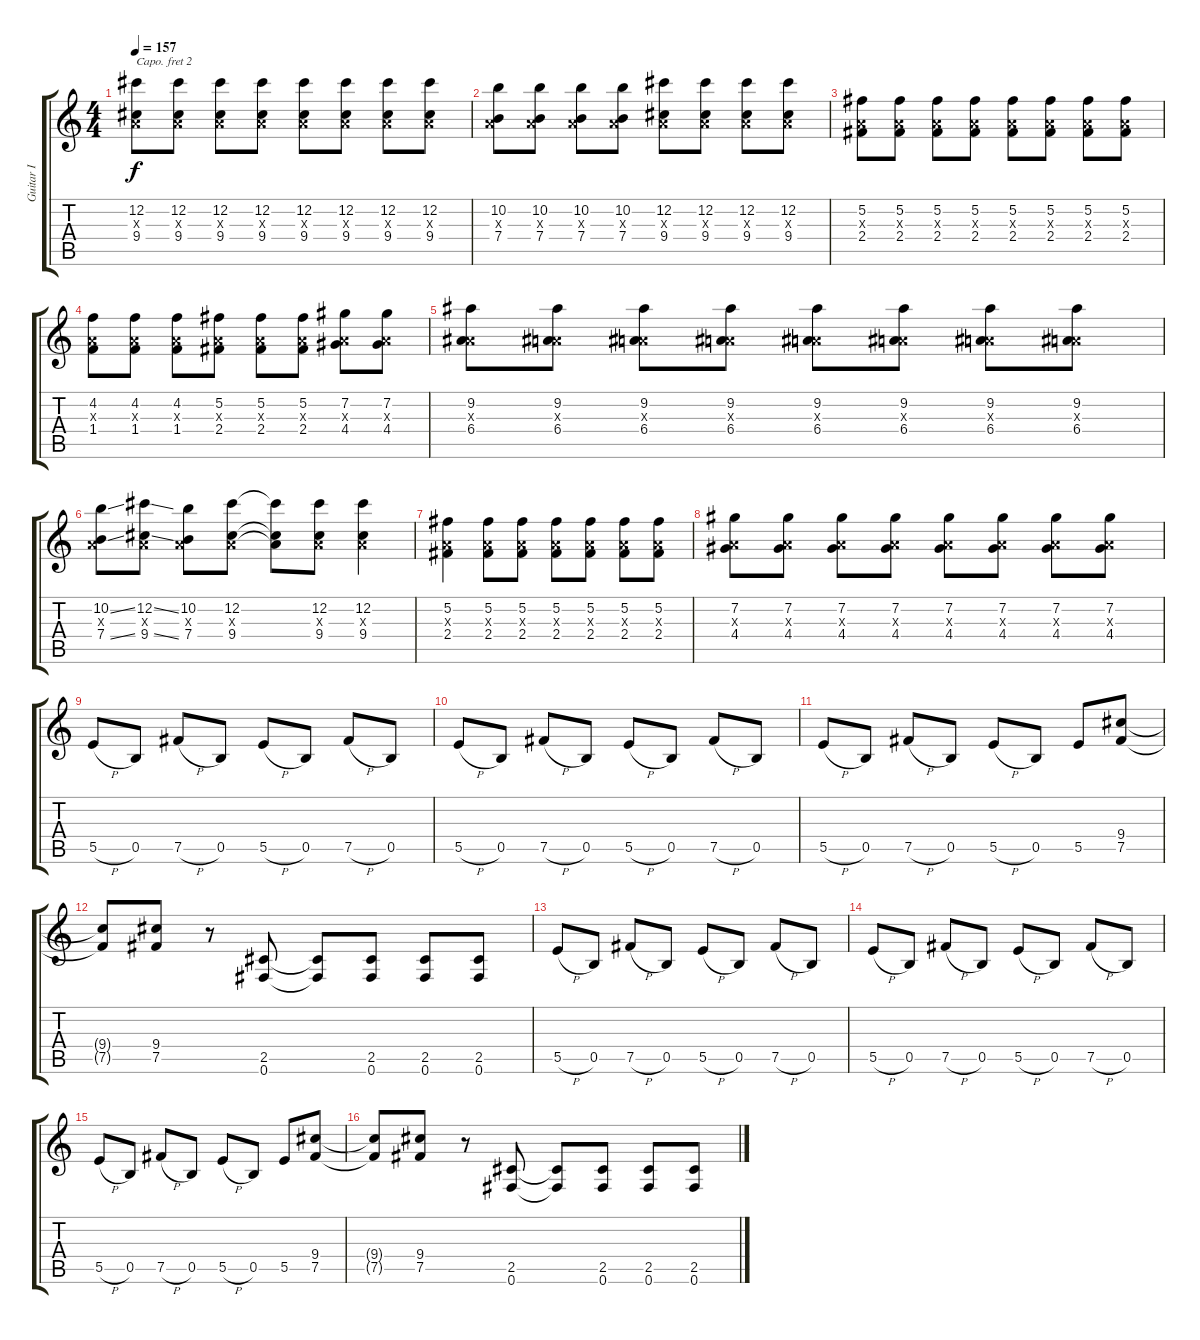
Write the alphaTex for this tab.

\track ("Guitar I" "Guitar I") {instrument electricguitarjazz}
\staff {score tabs}
\capo 2
\tuning (E4 B3 G3 D3 A2 E2) {hide}
\ts (4 4)
\tempo 157
\clef g2
\ks c
(12.2 0.3{x} 9.4).8{dy f} (12.2 0.3{x} 9.4).8 (12.2 0.3{x} 9.4).8 (12.2 0.3{x} 9.4).8 (12.2 0.3{x} 9.4).8 (12.2 0.3{x} 9.4).8 (12.2 0.3{x} 9.4).8 (12.2 0.3{x} 9.4).8 |
(10.2 0.3{x} 7.4).8 (10.2 0.3{x} 7.4).8 (10.2 0.3{x} 7.4).8 (10.2 0.3{x} 7.4).8 (12.2 0.3{x} 9.4).8 (12.2 0.3{x} 9.4).8 (12.2 0.3{x} 9.4).8 (12.2 0.3{x} 9.4).8 |
(5.2 0.3{x} 2.4).8 (5.2 0.3{x} 2.4).8 (5.2 0.3{x} 2.4).8 (5.2 0.3{x} 2.4).8 (5.2 0.3{x} 2.4).8 (5.2 0.3{x} 2.4).8 (5.2 0.3{x} 2.4).8 (5.2 0.3{x} 2.4).8 |
(4.2 0.3{x} 1.4).8 (4.2 0.3{x} 1.4).8 (4.2 0.3{x} 1.4).8 (5.2 0.3{x} 2.4).8 (5.2 0.3{x} 2.4).8 (5.2 0.3{x} 2.4).8 (7.2 0.3{x} 4.4).8 (7.2 0.3{x} 4.4).8 |
(9.2 0.3{x} 6.4).8 (9.2 0.3{x} 6.4).8 (9.2 0.3{x} 6.4).8 (9.2 0.3{x} 6.4).8 (9.2 0.3{x} 6.4).8 (9.2 0.3{x} 6.4).8 (9.2 0.3{x} 6.4).8 (9.2 0.3{x} 6.4).8 |
(10.2{ss} 0.3{x} 7.4{ss}).8 (12.2{ss} 0.3{x} 9.4{ss}).8 (10.2 0.3{x} 7.4).8 (12.2 0.3{x} 9.4).8 (12.2{t} 0.3{t} 9.4{t}).8 (12.2 0.3{x} 9.4).8 (12.2 0.3{x} 9.4).4 |
(5.2 0.3{x} 2.4).4 (5.2 0.3{x} 2.4).8 (5.2 0.3{x} 2.4).8 (5.2 0.3{x} 2.4).8 (5.2 0.3{x} 2.4).8 (5.2 0.3{x} 2.4).8 (5.2 0.3{x} 2.4).8 |
(7.2 0.3{x} 4.4).8 (7.2 0.3{x} 4.4).8 (7.2 0.3{x} 4.4).8 (7.2 0.3{x} 4.4).8 (7.2 0.3{x} 4.4).8 (7.2 0.3{x} 4.4).8 (7.2 0.3{x} 4.4).8 (7.2 0.3{x} 4.4).8 |
5.5{h}.8 0.5.8 7.5{h}.8 0.5.8 5.5{h}.8 0.5.8 7.5{h}.8 0.5.8 |
5.5{h}.8 0.5.8 7.5{h}.8 0.5.8 5.5{h}.8 0.5.8 7.5{h}.8 0.5.8 |
5.5{h}.8 0.5.8 7.5{h}.8 0.5.8 5.5{h}.8 0.5.8 5.5.8 (9.4 7.5).8 |
(9.4{t} 7.5{t}).8 (9.4 7.5).8 r.8 (2.5 0.6).8 (2.5{t} 0.6{t}).8 (2.5 0.6).8 (2.5 0.6).8 (2.5 0.6).8 |
5.5{h}.8 0.5.8 7.5{h}.8 0.5.8 5.5{h}.8 0.5.8 7.5{h}.8 0.5.8 |
5.5{h}.8 0.5.8 7.5{h}.8 0.5.8 5.5{h}.8 0.5.8 7.5{h}.8 0.5.8 |
5.5{h}.8 0.5.8 7.5{h}.8 0.5.8 5.5{h}.8 0.5.8 5.5.8 (9.4 7.5).8 |
(9.4{t} 7.5{t}).8 (9.4 7.5).8 r.8 (2.5 0.6).8 (2.5{t} 0.6{t}).8 (2.5 0.6).8 (2.5 0.6).8 (2.5 0.6).8
